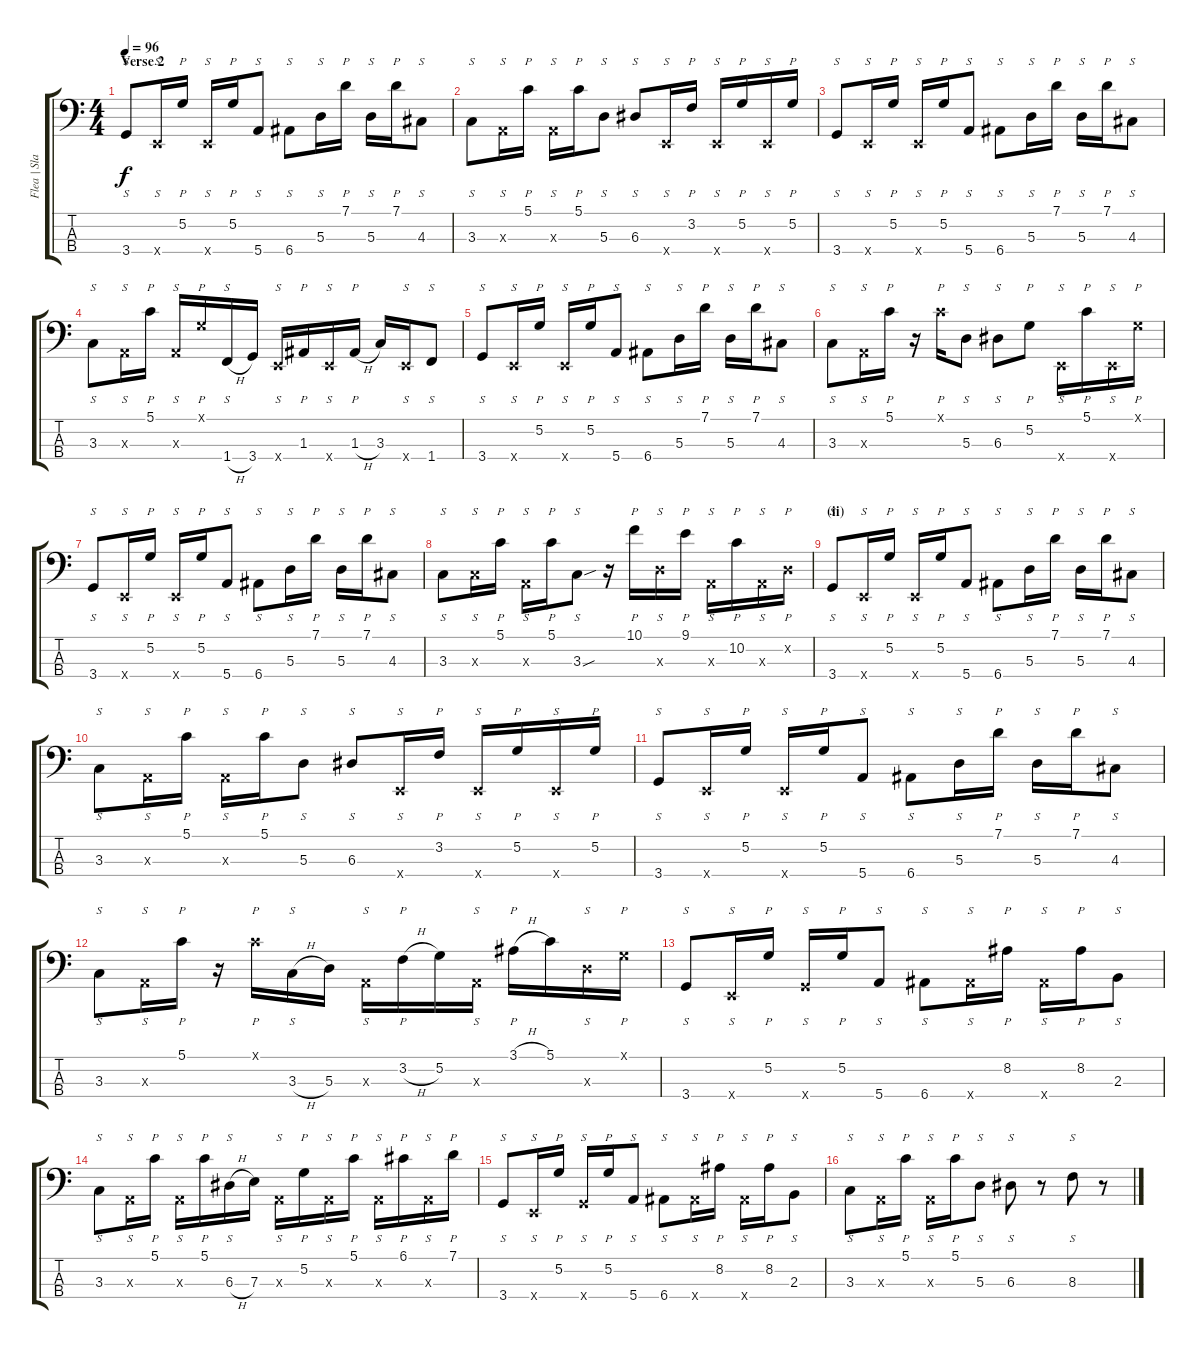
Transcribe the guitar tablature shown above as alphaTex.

\track ("Flea | Slap Bass" "Flea | Sla") {instrument slapbass1}
\staff {score tabs}
\tuning (G2 D2 A1 E1) {hide}
\ts (4 4)
\section ("" "Verse 2")
\tempo 96
\clef f4
\ks c
3.4.8{s dy f} 0.4{x}.16{s} 5.2.16{p} 0.4{x}.16{s} 5.2.16{p} 5.4.8{s} 6.4.8{s} 5.3.16{s} 7.1.16{p} 5.3.16{s} 7.1.16{p} 4.3.8{s} |
3.3.8{s} 0.3{x}.16{s} 5.1.16{p} 0.3{x}.16{s} 5.1.16{p} 5.3.8{s} 6.3.8{s} 0.4{x}.16{s} 3.2.16{p} 0.4{x}.16{s} 5.2.16{p} 0.4{x}.16{s} 5.2.16{p} |
3.4.8{s} 0.4{x}.16{s} 5.2.16{p} 0.4{x}.16{s} 5.2.16{p} 5.4.8{s} 6.4.8{s} 5.3.16{s} 7.1.16{p} 5.3.16{s} 7.1.16{p} 4.3.8{s} |
3.3.8{s} 0.3{x}.16{s} 5.1.16{p} 0.3{x}.16{s} 0.1{x}.16{p} 1.4{h}.16{s} 3.4.16 0.4{x}.16{s} 1.3.16{p} 0.4{x}.16{s} 1.3{h}.16{p} 3.3.16 0.4{x}.16{s} 1.4.8{s} |
3.4.8{s} 0.4{x}.16{s} 5.2.16{p} 0.4{x}.16{s} 5.2.16{p} 5.4.8{s} 6.4.8{s} 5.3.16{s} 7.1.16{p} 5.3.16{s} 7.1.16{p} 4.3.8{s} |
3.3.8{s} 0.3{x}.16{s} 5.1.16{p} r.16 5.1{x}.16{p} 5.3.8{s} 6.3.8{s} 5.2.8{p} 0.4{x}.16{s} 5.1.16{p} 0.4{x}.16{s} 0.1{x}.16{p} |
3.4.8{s} 0.4{x}.16{s} 5.2.16{p} 0.4{x}.16{s} 5.2.16{p} 5.4.8{s} 6.4.8{s} 5.3.16{s} 7.1.16{p} 5.3.16{s} 7.1.16{p} 4.3.8{s} |
3.3.8{s} 3.3{x}.16{s} 5.1.16{p} 0.3{x}.16{s} 5.1.16{p} 3.3{sou}.8{s} r.16 10.1.16{p} 5.3{x}.16{s} 9.1.16{p} 0.3{x}.16{s} 10.2.16{p} 0.3{x}.16{s} 0.2{x}.16{p} |
\section ("" "(ii)")
3.4.8{s} 0.4{x}.16{s} 5.2.16{p} 0.4{x}.16{s} 5.2.16{p} 5.4.8{s} 6.4.8{s} 5.3.16{s} 7.1.16{p} 5.3.16{s} 7.1.16{p} 4.3.8{s} |
3.3.8{s} 0.3{x}.16{s} 5.1.16{p} 0.3{x}.16{s} 5.1.16{p} 5.3.8{s} 6.3.8{s} 0.4{x}.16{s} 3.2.16{p} 0.4{x}.16{s} 5.2.16{p} 0.4{x}.16{s} 5.2.16{p} |
3.4.8{s} 0.4{x}.16{s} 5.2.16{p} 0.4{x}.16{s} 5.2.16{p} 5.4.8{s} 6.4.8{s} 5.3.16{s} 7.1.16{p} 5.3.16{s} 7.1.16{p} 4.3.8{s} |
3.3.8{s} 0.3{x}.16{s} 5.1.16{p} r.16 5.1{x}.16{p} 3.3{h}.16{s} 5.3.16 0.3{x}.16{s} 3.2{h}.16{p} 5.2.16 0.3{x}.16{s} 3.1{h}.16{p} 5.1.16 5.3{x}.16{s} 0.1{x}.16{p} |
3.4.8{s} 0.4{x}.16{s} 5.2.16{p} 3.4{x}.16{s} 5.2.16{p} 5.4.8{s} 6.4.8{s} 6.4{x}.16{s} 8.2.16{p} 6.4{x}.16{s} 8.2.16{p} 2.3.8{s} |
3.3.8{s} 0.3{x}.16{s} 5.1.16{p} 0.3{x}.16{s} 5.1.16{p} 6.3{h}.16{s} 7.3.16 0.3{x}.16{s} 5.2.16{p} 0.3{x}.16{s} 5.1.16{p} 0.3{x}.16{s} 6.1.16{p} 0.3{x}.16{s} 7.1.16{p} |
3.4.8{s} 0.4{x}.16{s} 5.2.16{p} 3.4{x}.16{s} 5.2.16{p} 5.4.8{s} 6.4.8{s} 6.4{x}.16{s} 8.2.16{p} 6.4{x}.16{s} 8.2.16{p} 2.3.8{s} |
3.3.8{s} 0.3{x}.16{s} 5.1.16{p} 0.3{x}.16{s} 5.1.16{p} 5.3.8{s} 6.3.8{s} r.8 8.3.8{s} r.8
